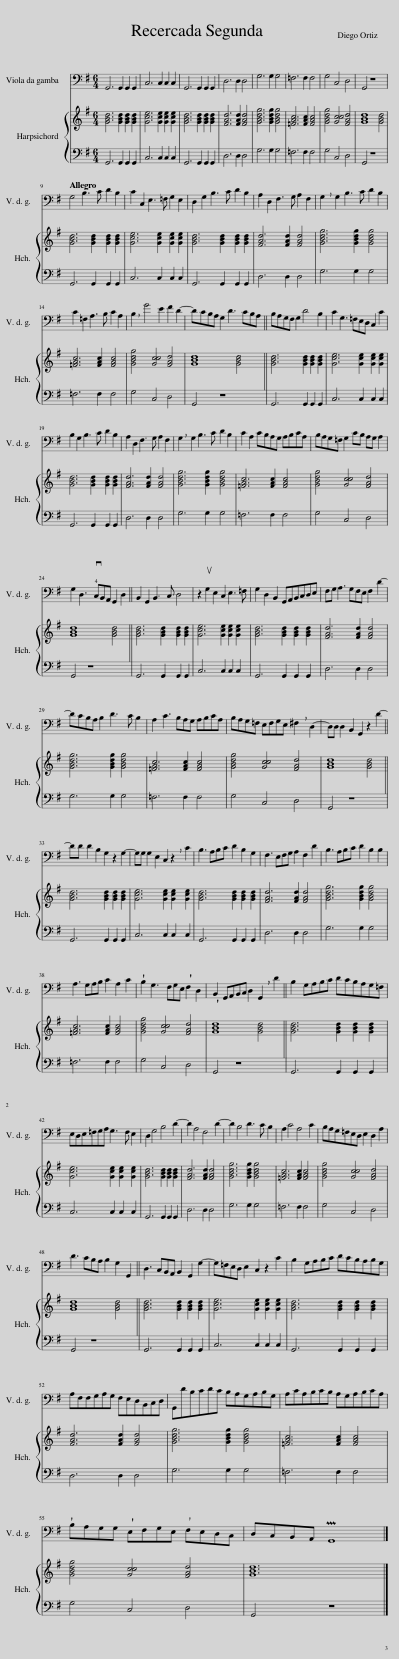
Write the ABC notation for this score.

X:1
%%score 1 { 2 | 3 }
L:1/8
M:6/4
I:linebreak $
K:G
V:1 bass
V:2 treble
V:3 bass
V:1
 G,,6 G,,2 G,,2 G,,2 | C,6 C,2 C,2 C,2 | G,,6 G,,2 G,,2 G,,2 | D,6 D,2 D,4 | G,6 G,2 G,4 | %5
 =F,6 F,2 F,4 | G,4 C,4 D,4 | G,,4 z8 |$[Q:1/4=132] G,4 B,3 C D2 B,2 | C2 C,2 E,3 =F, G,2 E,2 | %10
 D,2 G,2 B,3 C D2 B,2 | A,2 D,2 F,3 G, A,2 F,2 | !breath!G,2 G,2 B,3 C D2 B,2 |$ C2 =F,2 A,3 B, C2 A,2 | !breath!B,2 G4 E2 F2 D2- | %15
 DCB,A, G,2 D3 CB,A, || B,A,G,F, G,2 D4 B,2 | C2 G,3 =F,E,D, C,2 C2 |$ B,2 G,2 B,3 C D2 B,2 | A,2 D,2 F,3 G, A,2 F,2 | %20
 !breath!G,2 G,2 B,3 C D2 B,2 | C2 A,2 CB,A,G, A,B,CA, | B,A,G,=F, G,2 CB, A,G, A,2 |$ G,2 D,3 v!4!C,B,,A,, G,,2 D,2 || B,,2 G,,2 B,,3 C, D,4 | %25
 z2 uG,2 E,2 C,2 E,3 =F, | G,2 D,2 B,,2 G,,A,,B,,C,D,E, | F,G, A,3 G,F,E, F,2 D2- |$ DCB,A, B,2 D3 C B,2 | A,2 C3 B,A,G, A,B,CA, | %30
 B,A,G,=F, E,F,G,E, !breath!^F,2 D,2- | D,D, D,2 B,,2 G,,2 z2 D2- ||$ DD D2 B,2 G,2 z2 G,2- | G,G, G,2 E,2 C,2 !breath!z2 C2 | B,3 A,B,C D2 B,2 G,2 | %35
 F,3 E,F,G, A,2 F,2 D2 | B,3 A,B,C D2 B,2 B,2 |$ A,3 G,A,B, C2 A,2 C2 | !wedge!B,2 G,3 F,G,E, !wedge!F,2 D,2 | !wedge!B,,2 G,,A,,B,,C, D,2 !breath!G,,2 D2 || %40
 B,2 G,A,B,C DCB,A,G,=F, |$ E,D,E,=F,G,A, G,3 F, E,2 | D,2 G,4 B,4 D2- | D2 A,4 F,4 D2- | D2 B,4 D3 C B,2 | %45
 A,2 C4 A,4 C2 | B,A,G,=F,E,D, E,2 D,2 A,2 |$ D3 CB,A, B,2 G,2 G,,2 || D,3 C,B,,A,, B,,2 G,,2 G,2- | G,=F,E,D, E,2 C,2 z2 C2 | %50
 B,2 G,A,B,C DCB,A,B,G, |$ A,F,F,G,A,G, F,E,D,B,,C,D, | G,,DB,CDC B,A,G,A,B,G, | A,CA,B,CB, A,G,A,B,CA, |$ !wedge!B,A,G,G, !wedge!E,F,G,E, !wedge!F,E,D,C, | %55
 D,C,B,,A,, PG,,8 |] %56
V:2
 [GBd]6 [GBd]2 [GBd]2 [GBd]2 | [Gce]6 [Gce]2 [Gce]2 [Gce]2 | [GBd]6 [GBd]2 [GBd]2 [GBd]2 | [FAd]6 [FAd]2 [FAd]4 | [GBdg]6 [GBdg]2 [GBdg]4 | %5
 [=FAc]6 [FAc]2 [FAc]4 | [GBdg]4 [Gcc]4 [FAd]4 | [GBd]8 [GBd]4 |$ [GBd]6 [GBd]2 [GBd]2 [GBd]2 | [Gce]6 [Gce]2 [Gce]2 [Gce]2 | %10
 [GBd]6 [GBd]2 [GBd]2 [GBd]2 | [FAd]6 [FAd]2 [FAd]4 | [GBdg]6 [GBdg]2 [GBdg]4 |$ [=FAc]6 [FAc]2 [FAc]4 | [GBdg]4 [Gcc]4 [FAd]4 | %15
 [GBd]8 [GBd]4 || [GBd]6 [GBd]2 [GBd]2 [GBd]2 | [Gce]6 [Gce]2 [Gce]2 [Gce]2 |$ [GBd]6 [GBd]2 [GBd]2 [GBd]2 | [FAd]6 [FAd]2 [FAd]4 | %20
 [GBdg]6 [GBdg]2 [GBdg]4 | [=FAc]6 [FAc]2 [FAc]4 | [GBdg]4 [Gcc]4 [FAd]4 |$ [GBd]8 [GBd]4 || [GBd]6 [GBd]2 [GBd]2 [GBd]2 | %25
 [Gce]6 [Gce]2 [Gce]2 [Gce]2 | [GBd]6 [GBd]2 [GBd]2 [GBd]2 | [FAd]6 [FAd]2 [FAd]4 |$ [GBdg]6 [GBdg]2 [GBdg]4 | [=FAc]6 [FAc]2 [FAc]4 | %30
 [GBdg]4 [Gcc]4 [FAd]4 | [GBd]8 [GBd]4 ||$ [GBd]6 [GBd]2 [GBd]2 [GBd]2 | [Gce]6 [Gce]2 [Gce]2 [Gce]2 | [GBd]6 [GBd]2 [GBd]2 [GBd]2 | %35
 [FAd]6 [FAd]2 [FAd]4 | [GBdg]6 [GBdg]2 [GBdg]4 |$ [=FAc]6 [FAc]2 [FAc]4 | [GBdg]4 [Gcc]4 [FAd]4 | [GBd]8 [GBd]4 || %40
 [GBd]6 [GBd]2 [GBd]2 [GBd]2 |$ [Gce]6 [Gce]2 [Gce]2 [Gce]2 | [GBd]6 [GBd]2 [GBd]2 [GBd]2 | [FAd]6 [FAd]2 [FAd]4 | [GBdg]6 [GBdg]2 [GBdg]4 | %45
 [=FAc]6 [FAc]2 [FAc]4 | [GBdg]4 [Gcc]4 [FAd]4 |$ [GBd]8 [GBd]4 || [GBd]6 [GBd]2 [GBd]2 [GBd]2 | [Gce]6 [Gce]2 [Gce]2 [Gce]2 | %50
 [GBd]6 [GBd]2 [GBd]2 [GBd]2 |$ [FAd]6 [FAd]2 [FAd]4 | [GBdg]6 [GBdg]2 [GBdg]4 | [=FAc]6 [FAc]2 [FAc]4 |$ [GBdg]4 [Gcc]4 [FAd]4 | %55
 [GBd]12 |] %56
V:3
 G,,6 G,,2 G,,2 G,,2 | C,6 C,2 C,2 C,2 | G,,6 G,,2 G,,2 G,,2 | D,6 D,2 D,4 | G,6 G,2 G,4 | %5
 =F,6 F,2 F,4 | G,4 C,4 D,4 | G,,4 z8 |$ G,,6 G,,2 G,,2 G,,2 | C,6 C,2 C,2 C,2 | %10
 G,,6 G,,2 G,,2 G,,2 | D,6 D,2 D,4 | G,6 G,2 G,4 |$ =F,6 F,2 F,4 | G,4 C,4 D,4 | %15
 G,,4 z8 || G,,6 G,,2 G,,2 G,,2 | C,6 C,2 C,2 C,2 |$ G,,6 G,,2 G,,2 G,,2 | D,6 D,2 D,4 | %20
 G,6 G,2 G,4 | =F,6 F,2 F,4 | G,4 C,4 D,4 |$ G,,4 z8 || G,,6 G,,2 G,,2 G,,2 | %25
 C,6 C,2 C,2 C,2 | G,,6 G,,2 G,,2 G,,2 | D,6 D,2 D,4 |$ G,6 G,2 G,4 | =F,6 F,2 F,4 | %30
 G,4 C,4 D,4 | G,,4 z8 ||$ G,,6 G,,2 G,,2 G,,2 | C,6 C,2 C,2 C,2 | G,,6 G,,2 G,,2 G,,2 | %35
 D,6 D,2 D,4 | G,6 G,2 G,4 |$ =F,6 F,2 F,4 | G,4 C,4 D,4 | G,,4 z8 || %40
 G,,6 G,,2 G,,2 G,,2 |$ C,6 C,2 C,2 C,2 | G,,6 G,,2 G,,2 G,,2 | D,6 D,2 D,4 | G,6 G,2 G,4 | %45
 =F,6 F,2 F,4 | G,4 C,4 D,4 |$ G,,4 z8 || G,,6 G,,2 G,,2 G,,2 | C,6 C,2 C,2 C,2 | %50
 G,,6 G,,2 G,,2 G,,2 |$ D,6 D,2 D,4 | G,6 G,2 G,4 | =F,6 F,2 F,4 |$ G,4 C,4 D,4 | %55
 G,,4 z8 |] %56
